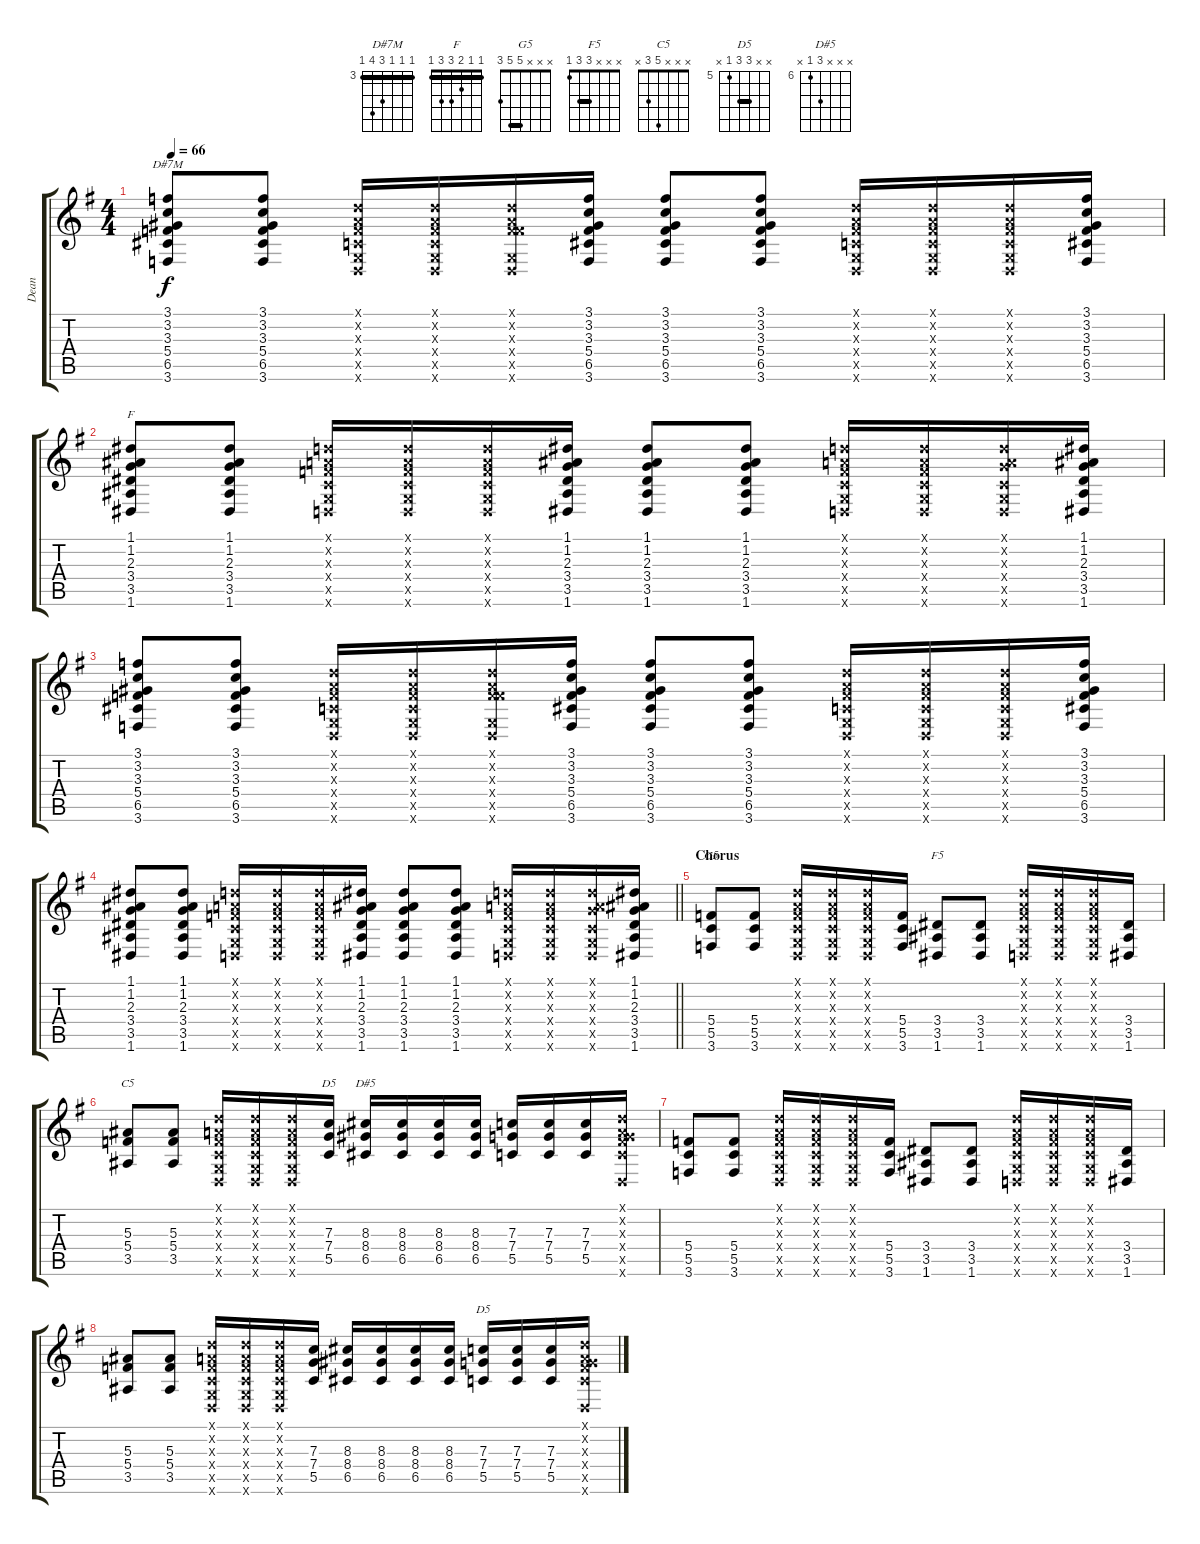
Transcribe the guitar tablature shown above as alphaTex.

\track ("Dean" "Dean") {instrument acousticguitarsteel}
\staff {score tabs}
\tuning (D4 A3 F3 C3 G2 D2) {hide}
\chord ("D#7M" 3 3 3 5 6 3) {firstfret 3 barre 3}
\chord ("F" 1 1 2 3 3 1) {barre 1}
\chord ("G5" x x x 5 5 3) {barre 5}
\chord ("F5" x x x 3 3 1) {barre 3}
\chord ("C5" x x x 5 3 x)
\chord ("D5" x x x 7 5 x) {firstfret 5}
\chord ("D#5" x x x 8 6 x) {firstfret 6}
\chord ("D5" x x 7 7 5 x) {firstfret 5 barre 7}
\ts (4 4)
\tempo 66
\clef g2
\ks g
(3.1 3.2 3.3 5.4 6.5 3.6).8{ch "D#7M" dy f} (3.1 3.2 3.3 5.4 6.5 3.6).8 (0.1{x} 0.2{x} 0.3{x} 0.4{x} 0.5{x} 0.6{x}).16 (0.1{x} 0.2{x} 0.3{x} 0.4{x} 0.5{x} 0.6{x}).16 (0.1{x} 0.2{x} 0.3{x} 5.4{x} 0.5{x} 0.6{x}).16 (3.1 3.2 3.3 5.4 6.5 3.6).16 (3.1 3.2 3.3 5.4 6.5 3.6).8 (3.1 3.2 3.3 5.4 6.5 3.6).8 (0.1{x} 0.2{x} 0.3{x} 0.4{x} 0.5{x} 0.6{x}).16 (0.1{x} 0.2{x} 0.3{x} 0.4{x} 0.5{x} 0.6{x}).16 (0.1{x} 0.2{x} 0.3{x} 0.4{x} 0.5{x} 0.6{x}).16 (3.1 3.2 3.3 5.4 6.5 3.6).16 |
(1.1 1.2 2.3 3.4 3.5 1.6).8{ch "F"} (1.1 1.2 2.3 3.4 3.5 1.6).8 (0.1{x} 0.2{x} 0.3{x} 0.4{x} 0.5{x} 0.6{x}).16 (0.1{x} 0.2{x} 0.3{x} 0.4{x} 0.5{x} 0.6{x}).16 (0.1{x} 0.2{x} 0.3{x} 0.4{x} 0.5{x} 0.6{x}).16 (1.1 1.2 2.3 3.4 3.5 1.6).16 (1.1 1.2 2.3 3.4 3.5 1.6).8 (1.1 1.2 2.3 3.4 3.5 1.6).8 (0.1{x} 0.2{x} 0.3{x} 0.4{x} 0.5{x} 0.6{x}).16 (0.1{x} 0.2{x} 0.3{x} 0.4{x} 0.5{x} 0.6{x}).16 (0.1{x} 0.2{x} 2.3{x} 0.4{x} 0.5{x} 0.6{x}).16 (1.1 1.2 2.3 3.4 3.5 1.6).16 |
(3.1 3.2 3.3 5.4 6.5 3.6).8 (3.1 3.2 3.3 5.4 6.5 3.6).8 (0.1{x} 0.2{x} 0.3{x} 0.4{x} 0.5{x} 0.6{x}).16 (0.1{x} 0.2{x} 0.3{x} 0.4{x} 0.5{x} 0.6{x}).16 (0.1{x} 0.2{x} 0.3{x} 5.4{x} 0.5{x} 0.6{x}).16 (3.1 3.2 3.3 5.4 6.5 3.6).16 (3.1 3.2 3.3 5.4 6.5 3.6).8 (3.1 3.2 3.3 5.4 6.5 3.6).8 (0.1{x} 0.2{x} 0.3{x} 0.4{x} 0.5{x} 0.6{x}).16 (0.1{x} 0.2{x} 0.3{x} 0.4{x} 0.5{x} 0.6{x}).16 (0.1{x} 0.2{x} 0.3{x} 0.4{x} 0.5{x} 0.6{x}).16 (3.1 3.2 3.3 5.4 6.5 3.6).16 |
\barLineRight lightlight
(1.1 1.2 2.3 3.4 3.5 1.6).8 (1.1 1.2 2.3 3.4 3.5 1.6).8 (0.1{x} 0.2{x} 0.3{x} 0.4{x} 0.5{x} 0.6{x}).16 (0.1{x} 0.2{x} 0.3{x} 0.4{x} 0.5{x} 0.6{x}).16 (0.1{x} 0.2{x} 0.3{x} 0.4{x} 0.5{x} 0.6{x}).16 (1.1 1.2 2.3 3.4 3.5 1.6).16 (1.1 1.2 2.3 3.4 3.5 1.6).8 (1.1 1.2 2.3 3.4 3.5 1.6).8 (0.1{x} 0.2{x} 0.3{x} 0.4{x} 0.5{x} 0.6{x}).16 (0.1{x} 0.2{x} 0.3{x} 0.4{x} 0.5{x} 0.6{x}).16 (0.1{x} 0.2{x} 2.3{x} 0.4{x} 0.5{x} 0.6{x}).16 (1.1 1.2 2.3 3.4 3.5 1.6).16 |
\section ("" "Chorus")
(5.4 5.5 3.6).8{ch "G5"} (5.4 5.5 3.6).8 (0.1{x} 0.2{x} 0.3{x} 0.4{x} 0.5{x} 0.6{x}).16 (0.1{x} 0.2{x} 0.3{x} 0.4{x} 0.5{x} 0.6{x}).16 (0.1{x} 0.2{x} 0.3{x} 0.4{x} 0.5{x} 0.6{x}).16 (5.4 5.5 3.6).16 (3.4 3.5 1.6).8{ch "F5"} (3.4 3.5 1.6).8 (0.1{x} 0.2{x} 0.3{x} 0.4{x} 0.5{x} 0.6{x}).16 (0.1{x} 0.2{x} 0.3{x} 0.4{x} 0.5{x} 0.6{x}).16 (0.1{x} 0.2{x} 0.3{x} 0.4{x} 0.5{x} 0.6{x}).16 (3.4 3.5 1.6).16 |
(5.3 5.4 3.5).8{ch "C5"} (5.3 5.4 3.5).8 (0.1{x} 0.2{x} 0.3{x} 0.4{x} 0.5{x} 0.6{x}).16 (0.1{x} 0.2{x} 0.3{x} 0.4{x} 0.5{x} 0.6{x}).16 (0.1{x} 0.2{x} 0.3{x} 0.4{x} 0.5{x} 0.6{x}).16 (7.3 7.4 5.5).16{ch "D5"} (8.3 8.4 6.5).16{ch "D#5"} (8.3 8.4 6.5).16 (8.3 8.4 6.5).16 (8.3 8.4 6.5).16 (7.3 7.4 5.5).16 (7.3 7.4 5.5).16 (7.3 7.4 5.5).16 (0.1{x} 0.2{x} 0.3{x} 7.4{x} 5.5{x} 0.6{x}).16 |
(5.4 5.5 3.6).8 (5.4 5.5 3.6).8 (0.1{x} 0.2{x} 0.3{x} 0.4{x} 0.5{x} 0.6{x}).16 (0.1{x} 0.2{x} 0.3{x} 0.4{x} 0.5{x} 0.6{x}).16 (0.1{x} 0.2{x} 0.3{x} 0.4{x} 0.5{x} 0.6{x}).16 (5.4 5.5 3.6).16 (3.4 3.5 1.6).8 (3.4 3.5 1.6).8 (0.1{x} 0.2{x} 0.3{x} 0.4{x} 0.5{x} 0.6{x}).16 (0.1{x} 0.2{x} 0.3{x} 0.4{x} 0.5{x} 0.6{x}).16 (0.1{x} 0.2{x} 0.3{x} 0.4{x} 0.5{x} 0.6{x}).16 (3.4 3.5 1.6).16 |
(5.3 5.4 3.5).8 (5.3 5.4 3.5).8 (0.1{x} 0.2{x} 0.3{x} 0.4{x} 0.5{x} 0.6{x}).16 (0.1{x} 0.2{x} 0.3{x} 0.4{x} 0.5{x} 0.6{x}).16 (0.1{x} 0.2{x} 0.3{x} 0.4{x} 0.5{x} 0.6{x}).16 (7.3 7.4 5.5).16 (8.3 8.4 6.5).16 (8.3 8.4 6.5).16 (8.3 8.4 6.5).16 (8.3 8.4 6.5).16 (7.3 7.4 5.5).16{ch "D5"} (7.3 7.4 5.5).16 (7.3 7.4 5.5).16 (0.1{x} 0.2{x} 0.3{x} 7.4{x} 5.5{x} 0.6{x}).16
